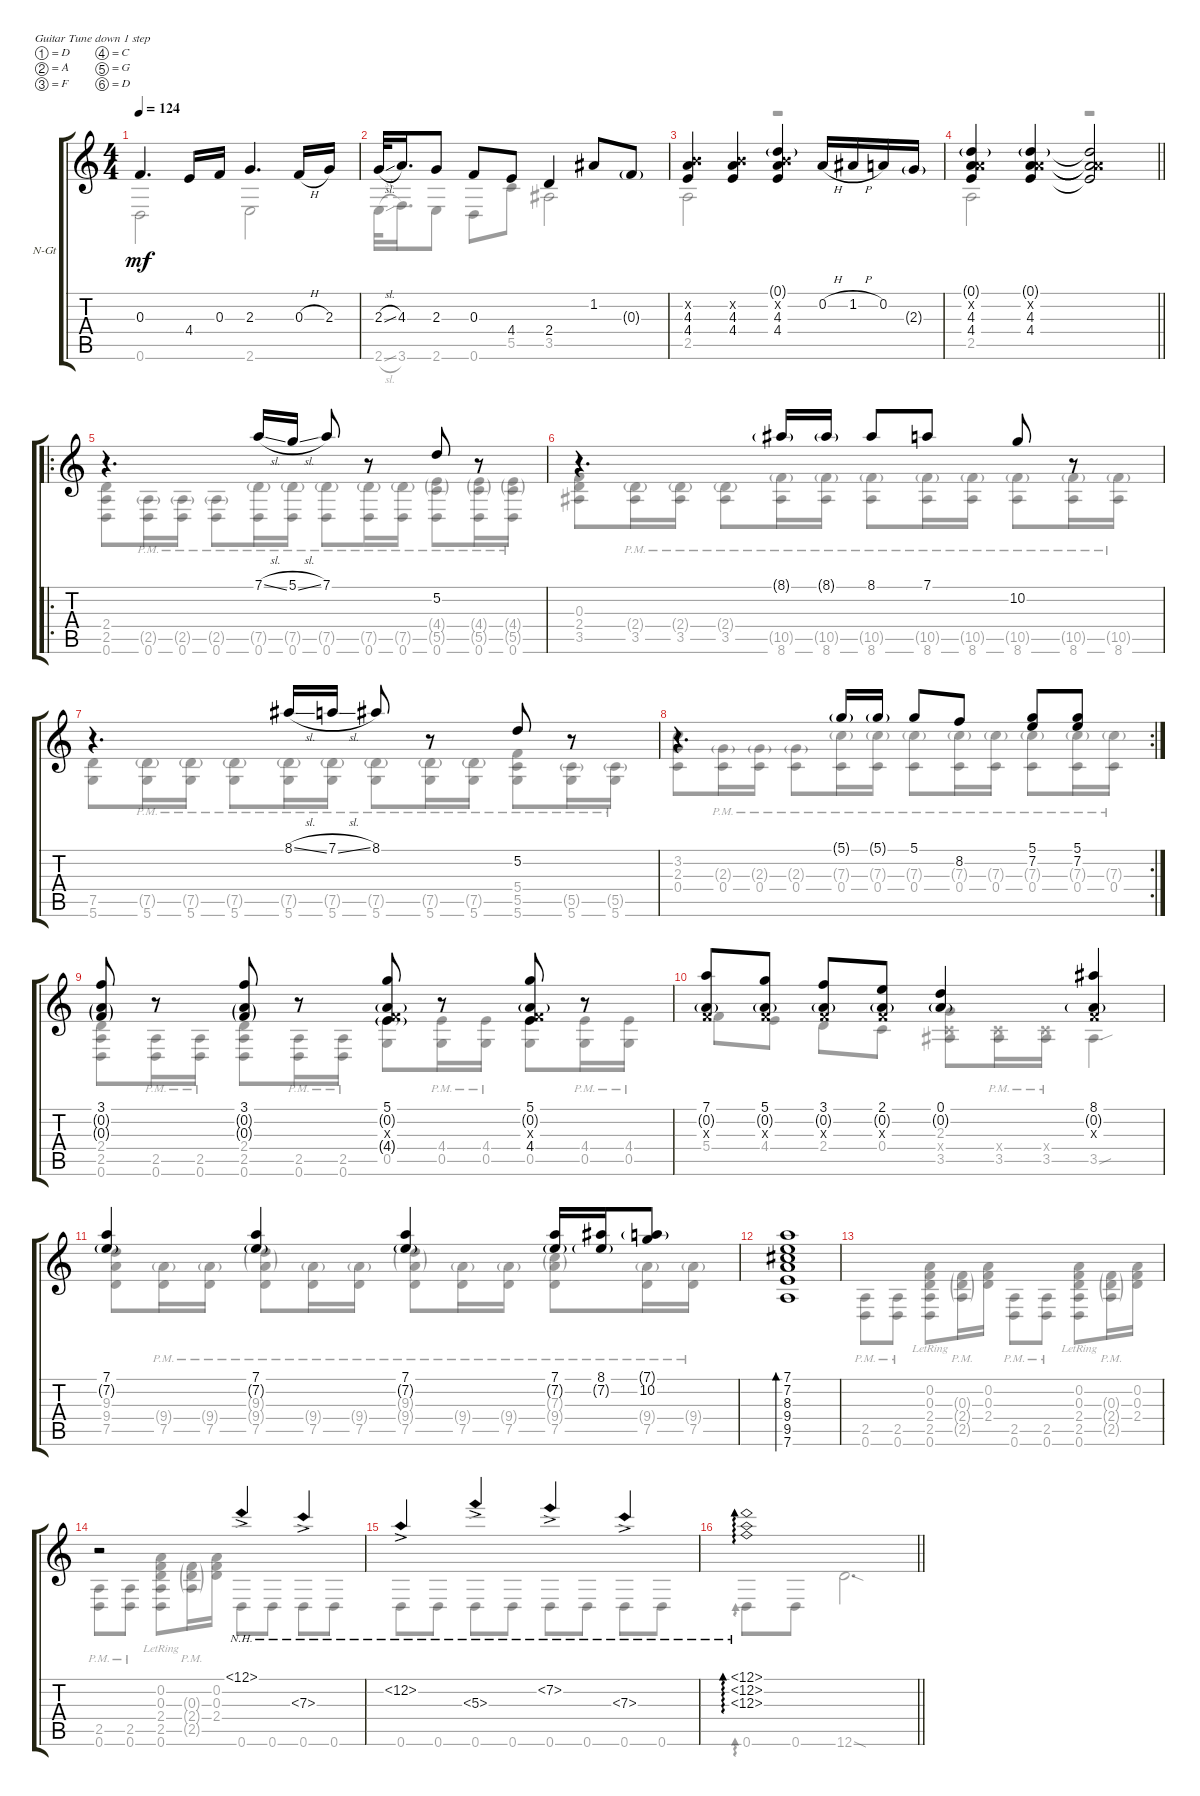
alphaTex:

\defaultSystemsLayout 4
\bracketExtendMode groupsimilarinstruments
\firstSystemTrackNameOrientation horizontal
\otherSystemsTrackNameOrientation horizontal
\track ("Nylon Guitar" "N-Gt") {instrument acousticguitarnylon}
\staff {score tabs}
\tuning (D4 A3 F3 C3 G2 D2)
\voice
\ts (4 4)
\tempo 124
\clef g2
\scale
0.517093
\ks c
0.3.4{d dy mf} 4.4.16 0.3.16 2.3.4{d} 0.3{h}.16 2.3.16 |
\scale
0.482945 2.3{sl}.32 4.3.16{d} 2.3.8 0.3.8 4.4.8 2.4.4 1.2.8 0.3{g}.8 |
\scale
0.41912 (4.3 4.4 2.2{x}).4 (4.4 4.3 2.2{x}).4 (4.3 4.4 2.2{x} 0.1{g}).4 0.2{h}.16 1.2{h}.16 0.2.16 2.3{g}.16 |
\scale
0.391478
\barLineRight lightlight
(4.3 4.4 0.2{x} 0.1{g}).4 (4.4 4.3 0.2{x} 0.1{g}).4 (4.4{t} 4.3{t} 0.2{x t} 0.1{t}).2 |
\ro
\scale
0.5752 r.4{d} 7.1{sl}.16 5.1{sl}.16 7.1.8 r.8 5.2.8 r.8 |
\scale
0.541896 r.4{d} 8.1{g}.16 8.1{g}.16 8.1.8 7.1.8 10.2.8 r.8 |
\scale
0.563079 r.4{d} 8.1{sl}.16 7.1{sl}.16 8.1.8 r.8 5.2.8 r.8 |
\rc 2
\scale
0.542883 r.4{d} 5.1{g}.16 5.1{g}.16 5.1.8 8.2.8 (5.1 7.2).8 (5.1 7.2).8 |
\scale
0.508129 (3.1 0.2{g} 0.3{g}).8 r.8 (3.1 0.3{g} 0.2{g}).8 r.8 (5.1 4.4{g} 0.2{g} 0.3{x}).8 r.8 (5.1 0.2{g} 4.4 0.3{x}).8 r.8 |
\scale
0.491761 (7.1 0.2{g} 0.3{x}).8 (5.1 0.2{g} 0.3{x}).8 (3.1 0.2{g} 0.3{x}).8 (2.1 0.2{g} 0.3{x}).8 (0.1 0.2{g}).4 (8.1 0.2{g} 0.3{x}).4 |
\scale
0.314235 (7.1 7.2{g}).4 (7.1 7.2{g}).4 (7.1 7.2{g}).4 (7.1 7.2{g}).16 (8.1 7.2{g}).16 (10.2 7.1{g}).8 |
\scale
0.300052 (9.5 9.4 7.6 8.3 7.2 7.1).1{bd 116} |
\scale
0.511874 |
\scale
0.487984 r.2 12.1{nh ac}.4 7.3{nh ac}.4 |
\scale
0.511039 12.2{nh ac}.4 5.3{nh ac}.4 7.2{nh ac}.4 7.3{nh ac}.4 |
\barLineRight lightlight
(12.3{nh} 12.2{nh} 12.1{nh}).1{ad 0}
\voice
\clef g2
\ottava regular
\simile none
\scale
0.517093
\ks c
0.6.2{dy mf} 2.6.2 |
\scale
0.482945 2.6{sl}.32 3.6.16{d} 2.6.8 0.6.8 5.5.8 3.5.2 |
\scale
0.41912 2.5.2 r.2 |
\scale
0.391478
\barLineRight lightlight
2.5.2 r.2 |
\scale
0.5752 (2.4 2.5 0.6).8 (0.6{pm} 2.5{g pm}).16 (0.6{pm} 2.5{g pm}).16 (0.6{pm} 2.5{g pm}).8 (0.6{pm} 7.5{g pm}).16 (0.6{pm} 7.5{g pm}).16 (0.6{pm} 7.5{g pm}).8 (0.6{pm} 7.5{g pm}).16 (0.6{pm} 7.5{g pm}).16 (0.6{pm} 5.5{g pm} 4.4{g pm}).8 (0.6{pm} 5.5{g pm} 4.4{g pm}).16 (0.6{pm} 5.5{g pm} 4.4{g pm}).16 |
\scale
0.541896 (2.4 3.5 0.3).8 (3.5{pm} 2.4{g pm}).16 (3.5{pm} 2.4{g pm}).16 (3.5{pm} 2.4{g pm}).8 (10.5{g pm} 8.6{pm}).16 (10.5{g pm} 8.6{pm}).16 (10.5{g pm} 8.6{pm}).8 (10.5{g pm} 8.6{pm}).16 (10.5{g pm} 8.6{pm}).16 (10.5{g pm} 8.6{pm}).8 (10.5{g pm} 8.6{pm}).16 (10.5{g pm} 8.6{pm}).16 |
\scale
0.563079 (7.5 5.6).8 (5.6{pm} 7.5{g pm}).16 (5.6{pm} 7.5{g pm}).16 (5.6{pm} 7.5{g pm}).8 (5.6{pm} 7.5{g pm}).16 (5.6{pm} 7.5{g pm}).16 (5.6{pm} 7.5{g pm}).8 (5.6{pm} 7.5{g pm}).16 (5.6{pm} 7.5{g pm}).16 (5.6{pm} 5.5{pm} 5.4{pm}).8 (5.6{pm} 5.5{g pm}).16 (5.6{pm} 5.5{g pm}).16 |
\scale
0.542883 (0.4 2.3 3.2).8 (0.4{pm} 2.3{g pm}).16 (0.4{pm} 2.3{g pm}).16 (0.4{pm} 2.3{g pm}).8 (0.4{pm} 7.3{g pm}).16 (0.4{pm} 7.3{g pm}).16 (0.4{pm} 7.3{g pm}).8 (0.4{pm} 7.3{g pm}).16 (0.4{pm} 7.3{g pm}).16 (0.4{pm} 7.3{g pm}).8 (0.4{pm} 7.3{g pm}).16 (0.4{pm} 7.3{g pm}).16 |
\scale
0.508129 (0.6 2.5 2.4).8 (0.6{pm} 2.5{pm}).16 (0.6{pm} 2.5{pm}).16 (0.6 2.5 2.4).8 (0.6{pm} 2.5{pm}).16 (0.6{pm} 2.5{pm}).16 (0.5 4.4{g}).8 (0.5{pm} 4.4{pm}).16 (0.5{pm} 4.4{pm}).16 (0.5 4.4).8 (0.5{pm} 4.4{pm}).16 (0.5{pm} 4.4{pm}).16 |
\scale
0.491761 5.4.8 4.4.8 2.4.8 0.4.8 (3.5 2.3 0.4{x}).8 (3.5{pm} 0.4{pm x}).16 (3.5{pm} 0.4{pm x}).16 3.5{sou}.4 |
\scale
0.314235 (7.5 9.4 9.3).8 (7.5{pm} 9.4{g pm}).16 (7.5{pm} 9.4{g pm}).16 (7.5{pm} 9.4{g pm} 9.3{g pm}).8 (7.5{pm} 9.4{g pm}).16 (7.5{pm} 9.4{g pm}).16 (7.5{pm} 9.4{g pm} 9.3{g pm}).8 (7.5{pm} 9.4{g pm}).16 (7.5{pm} 9.4{g pm}).16 (7.5{pm} 9.4{g pm} 7.3{g pm}).8 (7.5{pm} 9.4{g pm}).16 (7.5{pm} 9.4{g pm}).16 |
\scale
0.300052 |
\scale
0.511874 (0.6{pm} 2.5{pm}).8 (0.6{pm} 2.5{pm}).8 (0.6{lr} 2.5{lr} 2.4{lr} 0.3{lr} 0.2{lr}).8 (2.5{g pm} 2.4{g pm} 0.3{g pm}).16 (0.2 0.3 2.4).16 (0.6{pm} 2.5{pm}).8 (0.6{pm} 2.5{pm}).8 (0.6{lr} 2.5{lr} 2.4{lr} 0.3{lr} 0.2{lr}).8 (2.5{g pm} 2.4{g pm} 0.3{g pm}).16 (0.2 0.3 2.4).16 |
\scale
0.487984 (0.6{pm} 2.5{pm}).8 (0.6{pm} 2.5{pm}).8 (0.6{lr} 2.5{lr} 2.4{lr} 0.3{lr} 0.2{lr}).8 (2.5{g pm} 2.4{g pm} 0.3{g pm}).16 (0.2 0.3 2.4).16 0.6.8 0.6.8 0.6.8 0.6.8 |
\scale
0.511039 0.6.8 0.6.8 0.6.8 0.6.8 0.6.8 0.6.8 0.6.8 0.6.8 |
\barLineRight lightlight
0.6.8{ad 0} 0.6.8 12.6{sod}.2{d}
